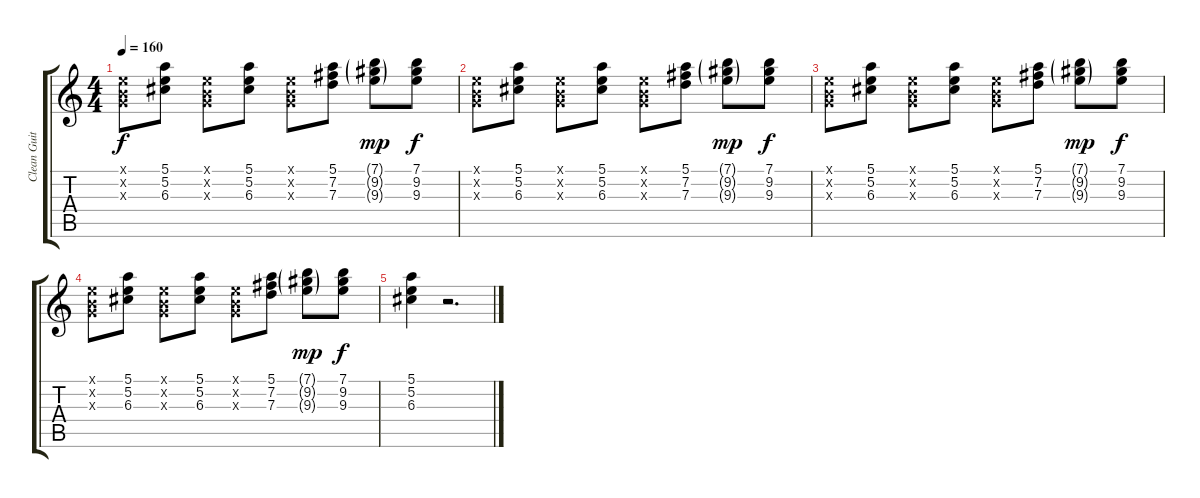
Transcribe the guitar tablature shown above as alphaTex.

\track ("Clean Guitar" "Clean Guit") {instrument electricguitarclean}
\staff {score tabs}
\tuning (E4 B3 G3 D3 A2 E2) {hide}
\ts (4 4)
\tempo 160
\clef g2
\ks c
(0.1{x} 0.2{x} 0.3{x}).8{dy f} (5.1 5.2 6.3).8 (0.1{x} 0.2{x} 0.3{x}).8 (5.1 5.2 6.3).8 (0.1{x} 0.2{x} 0.3{x}).8 (5.1 7.2 7.3).8 (7.1{g} 9.2{g} 9.3{g}).8{dy mp} (7.1 9.2 9.3).8{dy f} |
(0.1{x} 0.2{x} 0.3{x}).8 (5.1 5.2 6.3).8 (0.1{x} 0.2{x} 0.3{x}).8 (5.1 5.2 6.3).8 (0.1{x} 0.2{x} 0.3{x}).8 (5.1 7.2 7.3).8 (7.1{g} 9.2{g} 9.3{g}).8{dy mp} (7.1 9.2 9.3).8{dy f} |
(0.1{x} 0.2{x} 0.3{x}).8 (5.1 5.2 6.3).8 (0.1{x} 0.2{x} 0.3{x}).8 (5.1 5.2 6.3).8 (0.1{x} 0.2{x} 0.3{x}).8 (5.1 7.2 7.3).8 (7.1{g} 9.2{g} 9.3{g}).8{dy mp} (7.1 9.2 9.3).8{dy f} |
(0.1{x} 0.2{x} 0.3{x}).8 (5.1 5.2 6.3).8 (0.1{x} 0.2{x} 0.3{x}).8 (5.1 5.2 6.3).8 (0.1{x} 0.2{x} 0.3{x}).8 (5.1 7.2 7.3).8 (7.1{g} 9.2{g} 9.3{g}).8{dy mp} (7.1 9.2 9.3).8{dy f} |
(5.1 5.2 6.3).4 r.2{d}
